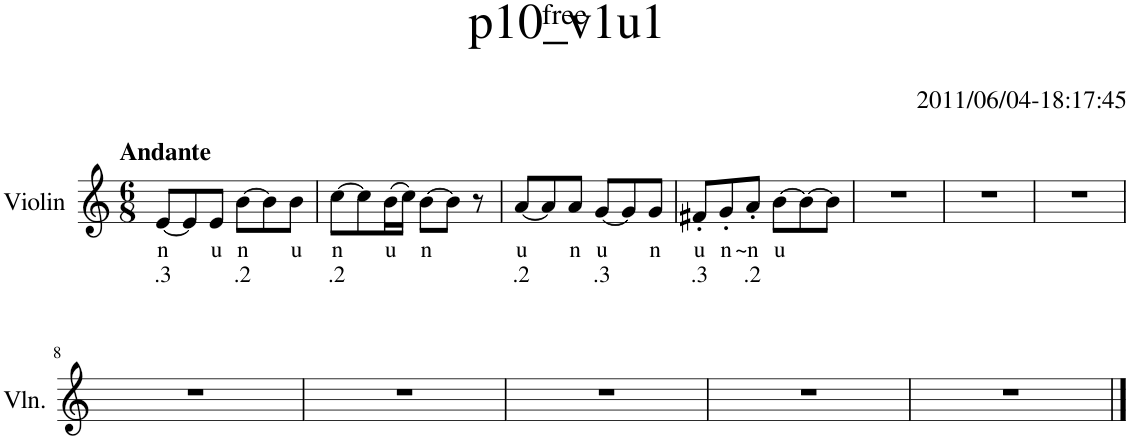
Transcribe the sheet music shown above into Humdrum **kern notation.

**kern	**text	**text
*part1	*part1	*part1
*staff1	*staff1	*staff1
*I"Violin	*	*
*I'Vln.	*	*
*clefG2	*	*
*k[]	*	*
*M6/8	*	*
=1	=1	=1
!LO:TX:a:B:t=Andante	!	!
!	!LO:LY:b	!LO:LY:b
[8e/L	n	.3
8e/]	.	.
!	!LO:LY:b	!
8e/J	u	.
!	!LO:LY:b	!LO:LY:b
[8b\L	n	.2
8b\]	.	.
!	!LO:LY:b	!
8b\J	u	.
=2	=2	=2
!	!LO:LY:b	!LO:LY:b
[8cc\L	n	.2
8cc\]	.	.
!	!LO:LY:b	!
(16b\L	u	.
16cc\JJ)	.	.
!	!LO:LY:b	!
[8b\L	n	.
8b\J]	.	.
8r	.	.
=3	=3	=3
!	!LO:LY:b	!LO:LY:b
[8a/L	u	.2
8a/]	.	.
!	!LO:LY:b	!
8a/J	n	.
!	!LO:LY:b	!LO:LY:b
[8g/L	u	.3
8g/]	.	.
!	!LO:LY:b	!
8g/J	n	.
=4	=4	=4
!	!LO:LY:b	!LO:LY:b
8f#X'/L	u	.3
!	!LO:LY:b	!
8g'/	n	.
!	!LO:LY:b	!LO:LY:b
8a'/J	~n	.2
!	!LO:LY:b	!
[8b\L	u	.
8b\_	.	.
8b\J]	.	.
=5	=5	=5
2.r	.	.
=6	=6	=6
2.r	.	.
=7	=7	=7
2.r	.	.
!!LO:LB:g=z
=8	=8	=8
2.r	.	.
=9	=9	=9
2.r	.	.
=10	=10	=10
2.r	.	.
=11	=11	=11
2.r	.	.
=12	=12	=12
2.r	.	.
==	==	==
*-	*-	*-
